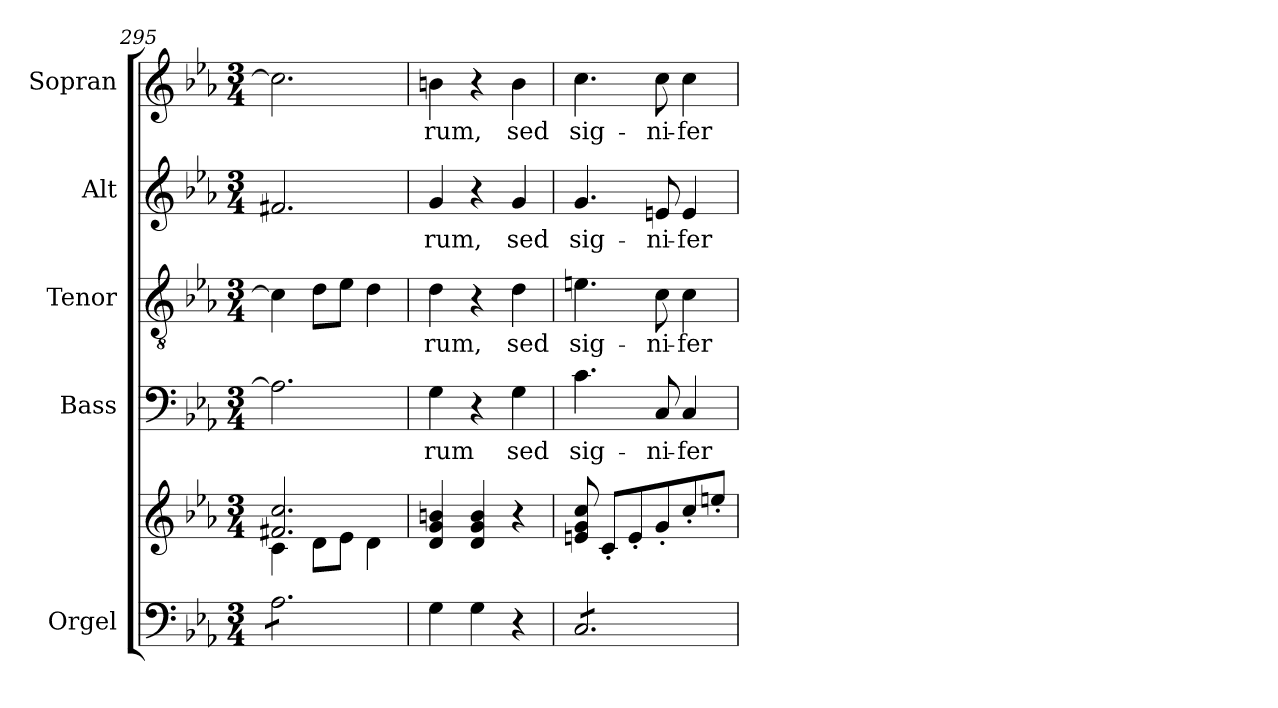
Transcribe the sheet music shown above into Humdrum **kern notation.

**kern	**kern	**kern	**text	**kern	**text	**kern	**text	**kern	**text
*part5	*part5	*part4	*part4	*part3	*part3	*part2	*part2	*part1	*part1
*staff6	*staff5	*staff4	*staff4	*staff3	*staff3	*staff2	*staff2	*staff1	*staff1
*I"Orgel	*	*I"Bass	*	*I"Tenor	*	*I"Alt	*	*I"Sopran	*
*I'Org.	*	*I'B.	*	*I'T.	*	*I'A.	*	*I'S.	*
*clefF4	*clefG2	*clefF4	*	*clefGv2	*	*clefG2	*	*clefG2	*
*k[b-e-a-]	*k[b-e-a-]	*k[b-e-a-]	*	*k[b-e-a-]	*	*k[b-e-a-]	*	*k[b-e-a-]	*
*E-:	*E-:	*E-:	*	*E-:	*	*E-:	*	*E-:	*
*M3/4	*M3/4	*M3/4	*	*M3/4	*	*M3/4	*	*M3/4	*
=295	=295	=295	=295	=295	=295	=295	=295	=295	=295
*	*^	*	*	*	*	*	*	*	*
*tremolo	*	*	*	*	*	*	*	*	*	*
8A-\L	2.f#X/ 2.cc/	4c\	2.A-\]	.	4c\]	.	2.f#X/	.	2.cc\]	.
8A-\	.	.	.	.	.	.	.	.	.	.
8A-\	.	8d\L	.	.	8d\L	.	.	.	.	.
8A-\	.	8e-\J	.	.	8e-\J	.	.	.	.	.
8A-\	.	4d\	.	.	4d\	.	.	.	.	.
8A-\J	.	.	.	.	.	.	.	.	.	.
*Xtremolo	*	*	*	*	*	*	*	*	*	*
=296	=296	=296	=296	=296	=296	=296	=296	=296	=296	=296
!	!	!	!	!LO:LY:b	!	!LO:LY:b	!	!LO:LY:b	!	!LO:LY:b
*	*v	*v	*	*	*	*	*	*	*	*
4G\	4d/ 4g/ 4bn/	4G\	-rum	4d\	-rum,	4g/	-rum,	4bn\	-rum,
4G\	4d/ 4g/ 4b/	4r	.	4r	.	4r	.	4r	.
!	!	!	!LO:LY:b	!	!LO:LY:b	!	!LO:LY:b	!	!LO:LY:b
4r	4r	4G\	sed	4d\	sed	4g/	sed	4b\	sed
=297	=297	=297	=297	=297	=297	=297	=297	=297	=297
!	!	!	!LO:LY:b	!	!LO:LY:b	!	!LO:LY:b	!	!LO:LY:b
*tremolo	*	*	*	*	*	*	*	*	*
8C/L	8en/ 8g/ 8cc/	4.c\	sig-	4.en\	sig-	4.g/	sig-	4.cc\	sig-
8C/	8c'</L	.	.	.	.	.	.	.	.
8C/	8e'</	.	.	.	.	.	.	.	.
!	!	!	!LO:LY:b	!	!LO:LY:b	!	!LO:LY:b	!	!LO:LY:b
8C/	8g'</	8C/	-ni-	8c\	-ni-	8en/	-ni-	8cc\	-ni-
!	!	!	!LO:LY:b	!	!LO:LY:b	!	!LO:LY:b	!	!LO:LY:b
8C/	8cc'</	4C/	-fer	4c\	-fer	4e/	-fer	4cc\	-fer
8C/J	8een'</J	.	.	.	.	.	.	.	.
*Xtremolo	*	*	*	*	*	*	*	*	*
=	=	=	=	=	=	=	=	=	=
*-	*-	*-	*-	*-	*-	*-	*-	*-	*-
